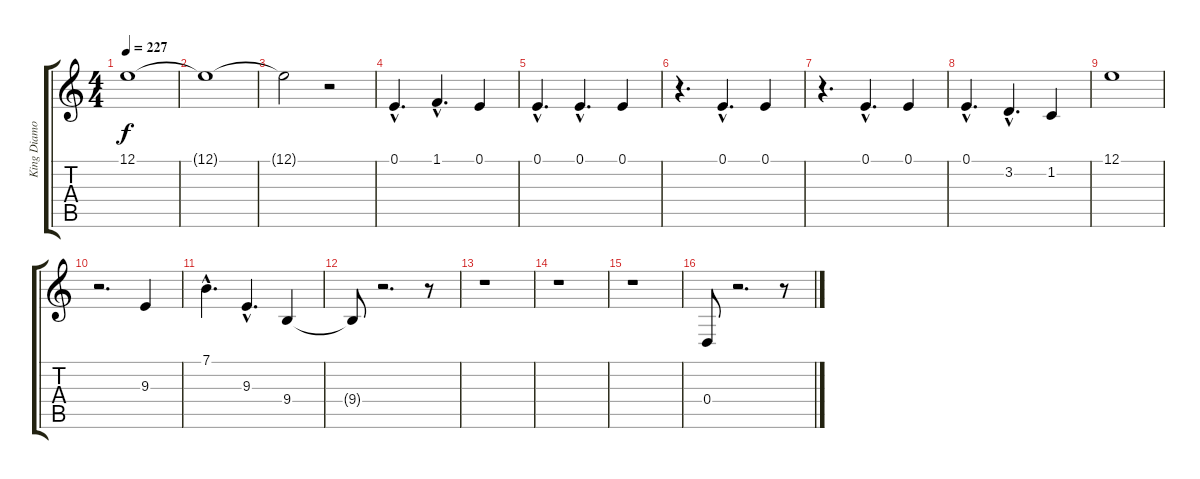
\track ("King Diamond " "King Diamo") {instrument brasssection}
\staff {score tabs}
\tuning (E4 B3 G3 D3 A2 E2) {hide}
\ts (4 4)
\tempo 227
\clef g2
\ks c
12.1.1{dy f} |
12.1{t}.1 |
12.1{t}.2 r.2 |
0.1{hac}.4{d} 1.1{hac}.4{d} 0.1.4 |
0.1{hac}.4{d} 0.1{hac}.4{d} 0.1.4 |
r.4{d} 0.1{hac}.4{d} 0.1.4 |
r.4{d} 0.1{hac}.4{d} 0.1.4 |
0.1{hac}.4{d} 3.2{hac}.4{d} 1.2.4 |
12.1.1 |
r.2{d} 9.3.4 |
7.1{hac}.4{d} 9.3{hac}.4{d} 9.4.4 |
9.4{t}.8 r.2{d} r.8 |
r.1 |
r.1 |
r.1 |
0.4.8 r.2{d} r.8
